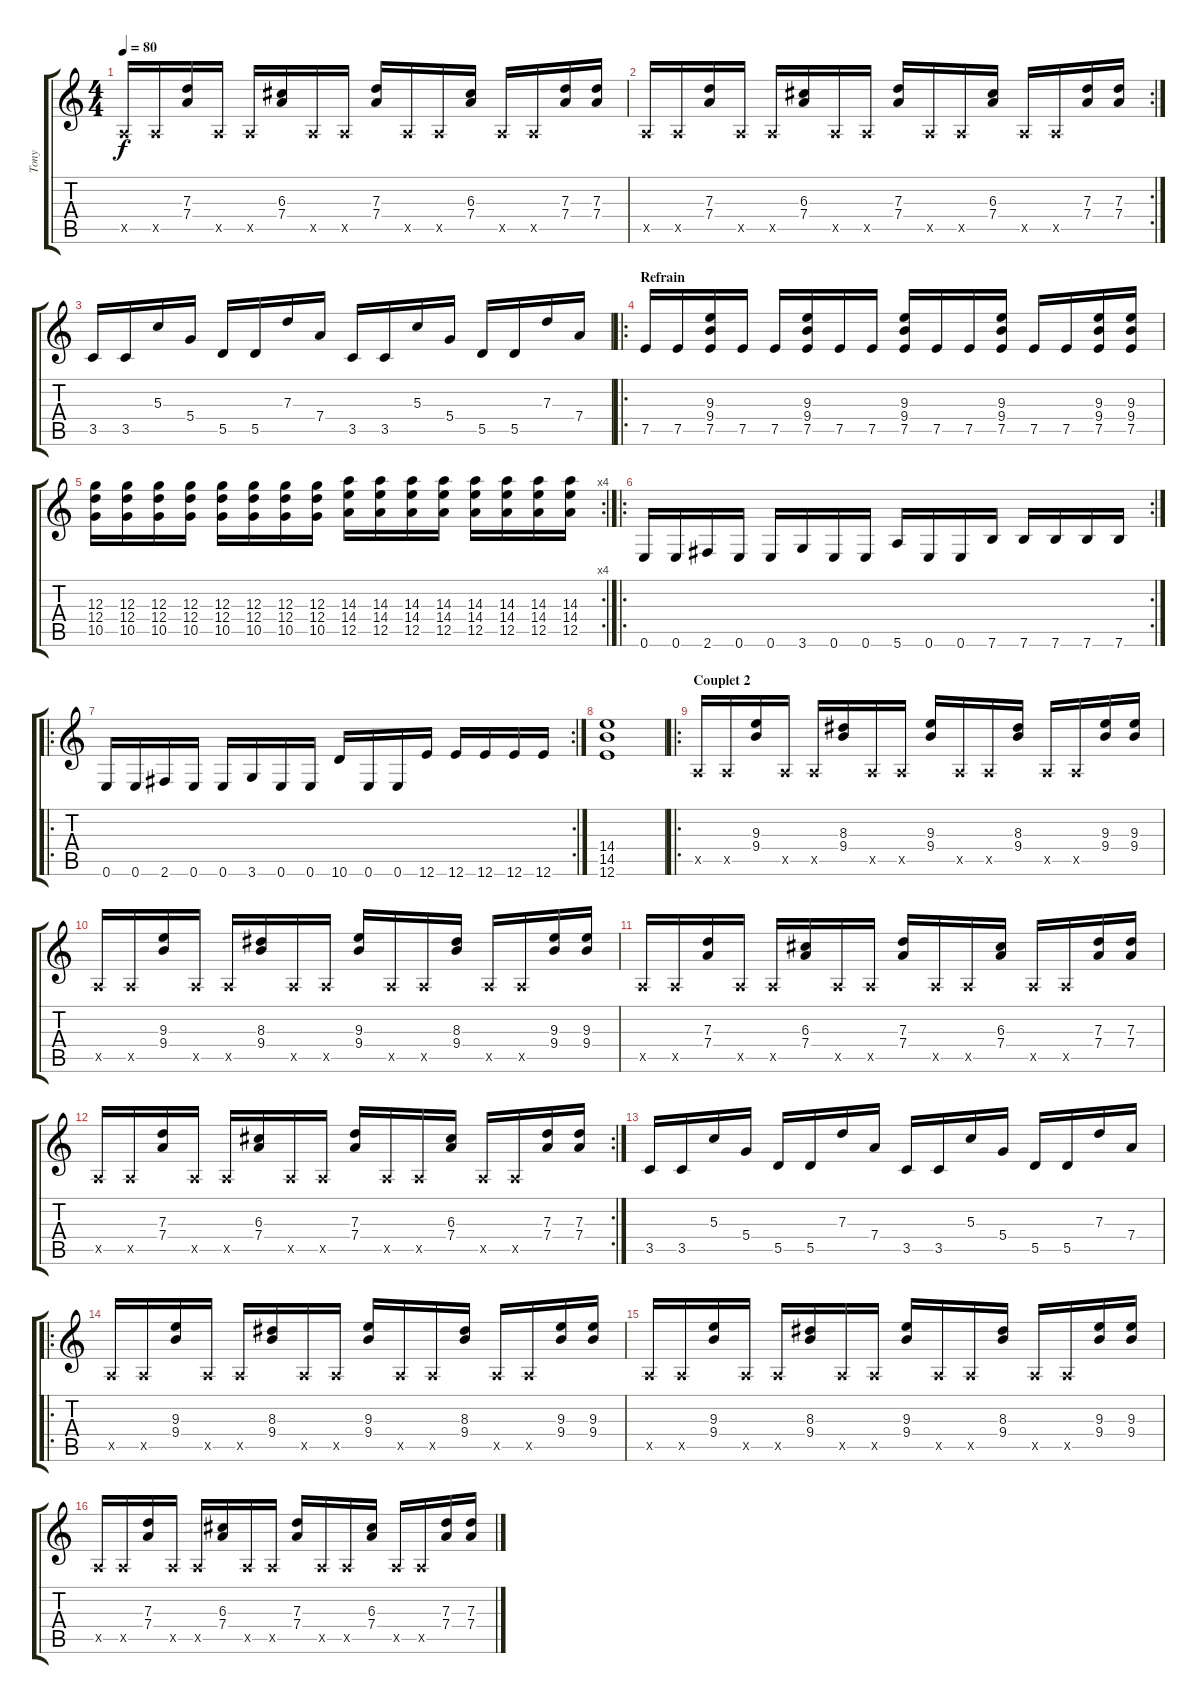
\track ("Tony" "Tony") {instrument distortionguitar}
\staff {score tabs}
\tuning (E4 B3 G3 D3 A2 E2) {hide}
\ts (4 4)
\tempo 80
\clef g2
\ks c
0.5{x}.16{dy f} 0.5{x}.16 (7.3 7.4).16 0.5{x}.16 0.5{x}.16 (6.3 7.4).16 0.5{x}.16 0.5{x}.16 (7.3 7.4).16 0.5{x}.16 0.5{x}.16 (6.3 7.4).16 0.5{x}.16 0.5{x}.16 (7.3 7.4).16 (7.3 7.4).16 |
\rc 2
0.5{x}.16 0.5{x}.16 (7.3 7.4).16 0.5{x}.16 0.5{x}.16 (6.3 7.4).16 0.5{x}.16 0.5{x}.16 (7.3 7.4).16 0.5{x}.16 0.5{x}.16 (6.3 7.4).16 0.5{x}.16 0.5{x}.16 (7.3 7.4).16 (7.3 7.4).16 |
3.5.16 3.5.16 5.3.16 5.4.16 5.5.16 5.5.16 7.3.16 7.4.16 3.5.16 3.5.16 5.3.16 5.4.16 5.5.16 5.5.16 7.3.16 7.4.16 |
\ro
\section ("" "Refrain")
7.5.16 7.5.16 (9.3 9.4 7.5).16 7.5.16 7.5.16 (9.3 9.4 7.5).16 7.5.16 7.5.16 (9.3 9.4 7.5).16 7.5.16 7.5.16 (9.3 9.4 7.5).16 7.5.16 7.5.16 (9.3 9.4 7.5).16 (9.3 9.4 7.5).16 |
\rc 4
(12.3 12.4 10.5).16 (12.3 12.4 10.5).16 (12.3 12.4 10.5).16 (12.3 12.4 10.5).16 (12.3 12.4 10.5).16 (12.3 12.4 10.5).16 (12.3 12.4 10.5).16 (12.3 12.4 10.5).16 (14.3 14.4 12.5).16 (14.3 14.4 12.5).16 (14.3 14.4 12.5).16 (14.3 14.4 12.5).16 (14.3 14.4 12.5).16 (14.3 14.4 12.5).16 (14.3 14.4 12.5).16 (14.3 14.4 12.5).16 |
\ro
\rc 2
0.6.16 0.6.16 2.6.16 0.6.16 0.6.16 3.6.16 0.6.16 0.6.16 5.6.16 0.6.16 0.6.16 7.6.16 7.6.16 7.6.16 7.6.16 7.6.16 |
\ro
\rc 2
0.6.16 0.6.16 2.6.16 0.6.16 0.6.16 3.6.16 0.6.16 0.6.16 10.6.16 0.6.16 0.6.16 12.6.16 12.6.16 12.6.16 12.6.16 12.6.16 |
(14.4 14.5 12.6).1 |
\ro
\section ("" "Couplet 2")
0.5{x}.16 0.5{x}.16 (9.3 9.4).16 0.5{x}.16 0.5{x}.16 (8.3 9.4).16 0.5{x}.16 0.5{x}.16 (9.3 9.4).16 0.5{x}.16 0.5{x}.16 (8.3 9.4).16 0.5{x}.16 0.5{x}.16 (9.3 9.4).16 (9.3 9.4).16 |
0.5{x}.16 0.5{x}.16 (9.3 9.4).16 0.5{x}.16 0.5{x}.16 (8.3 9.4).16 0.5{x}.16 0.5{x}.16 (9.3 9.4).16 0.5{x}.16 0.5{x}.16 (8.3 9.4).16 0.5{x}.16 0.5{x}.16 (9.3 9.4).16 (9.3 9.4).16 |
0.5{x}.16 0.5{x}.16 (7.3 7.4).16 0.5{x}.16 0.5{x}.16 (6.3 7.4).16 0.5{x}.16 0.5{x}.16 (7.3 7.4).16 0.5{x}.16 0.5{x}.16 (6.3 7.4).16 0.5{x}.16 0.5{x}.16 (7.3 7.4).16 (7.3 7.4).16 |
\rc 2
0.5{x}.16 0.5{x}.16 (7.3 7.4).16 0.5{x}.16 0.5{x}.16 (6.3 7.4).16 0.5{x}.16 0.5{x}.16 (7.3 7.4).16 0.5{x}.16 0.5{x}.16 (6.3 7.4).16 0.5{x}.16 0.5{x}.16 (7.3 7.4).16 (7.3 7.4).16 |
3.5.16 3.5.16 5.3.16 5.4.16 5.5.16 5.5.16 7.3.16 7.4.16 3.5.16 3.5.16 5.3.16 5.4.16 5.5.16 5.5.16 7.3.16 7.4.16 |
\ro
0.5{x}.16 0.5{x}.16 (9.3 9.4).16 0.5{x}.16 0.5{x}.16 (8.3 9.4).16 0.5{x}.16 0.5{x}.16 (9.3 9.4).16 0.5{x}.16 0.5{x}.16 (8.3 9.4).16 0.5{x}.16 0.5{x}.16 (9.3 9.4).16 (9.3 9.4).16 |
0.5{x}.16 0.5{x}.16 (9.3 9.4).16 0.5{x}.16 0.5{x}.16 (8.3 9.4).16 0.5{x}.16 0.5{x}.16 (9.3 9.4).16 0.5{x}.16 0.5{x}.16 (8.3 9.4).16 0.5{x}.16 0.5{x}.16 (9.3 9.4).16 (9.3 9.4).16 |
0.5{x}.16 0.5{x}.16 (7.3 7.4).16 0.5{x}.16 0.5{x}.16 (6.3 7.4).16 0.5{x}.16 0.5{x}.16 (7.3 7.4).16 0.5{x}.16 0.5{x}.16 (6.3 7.4).16 0.5{x}.16 0.5{x}.16 (7.3 7.4).16 (7.3 7.4).16
